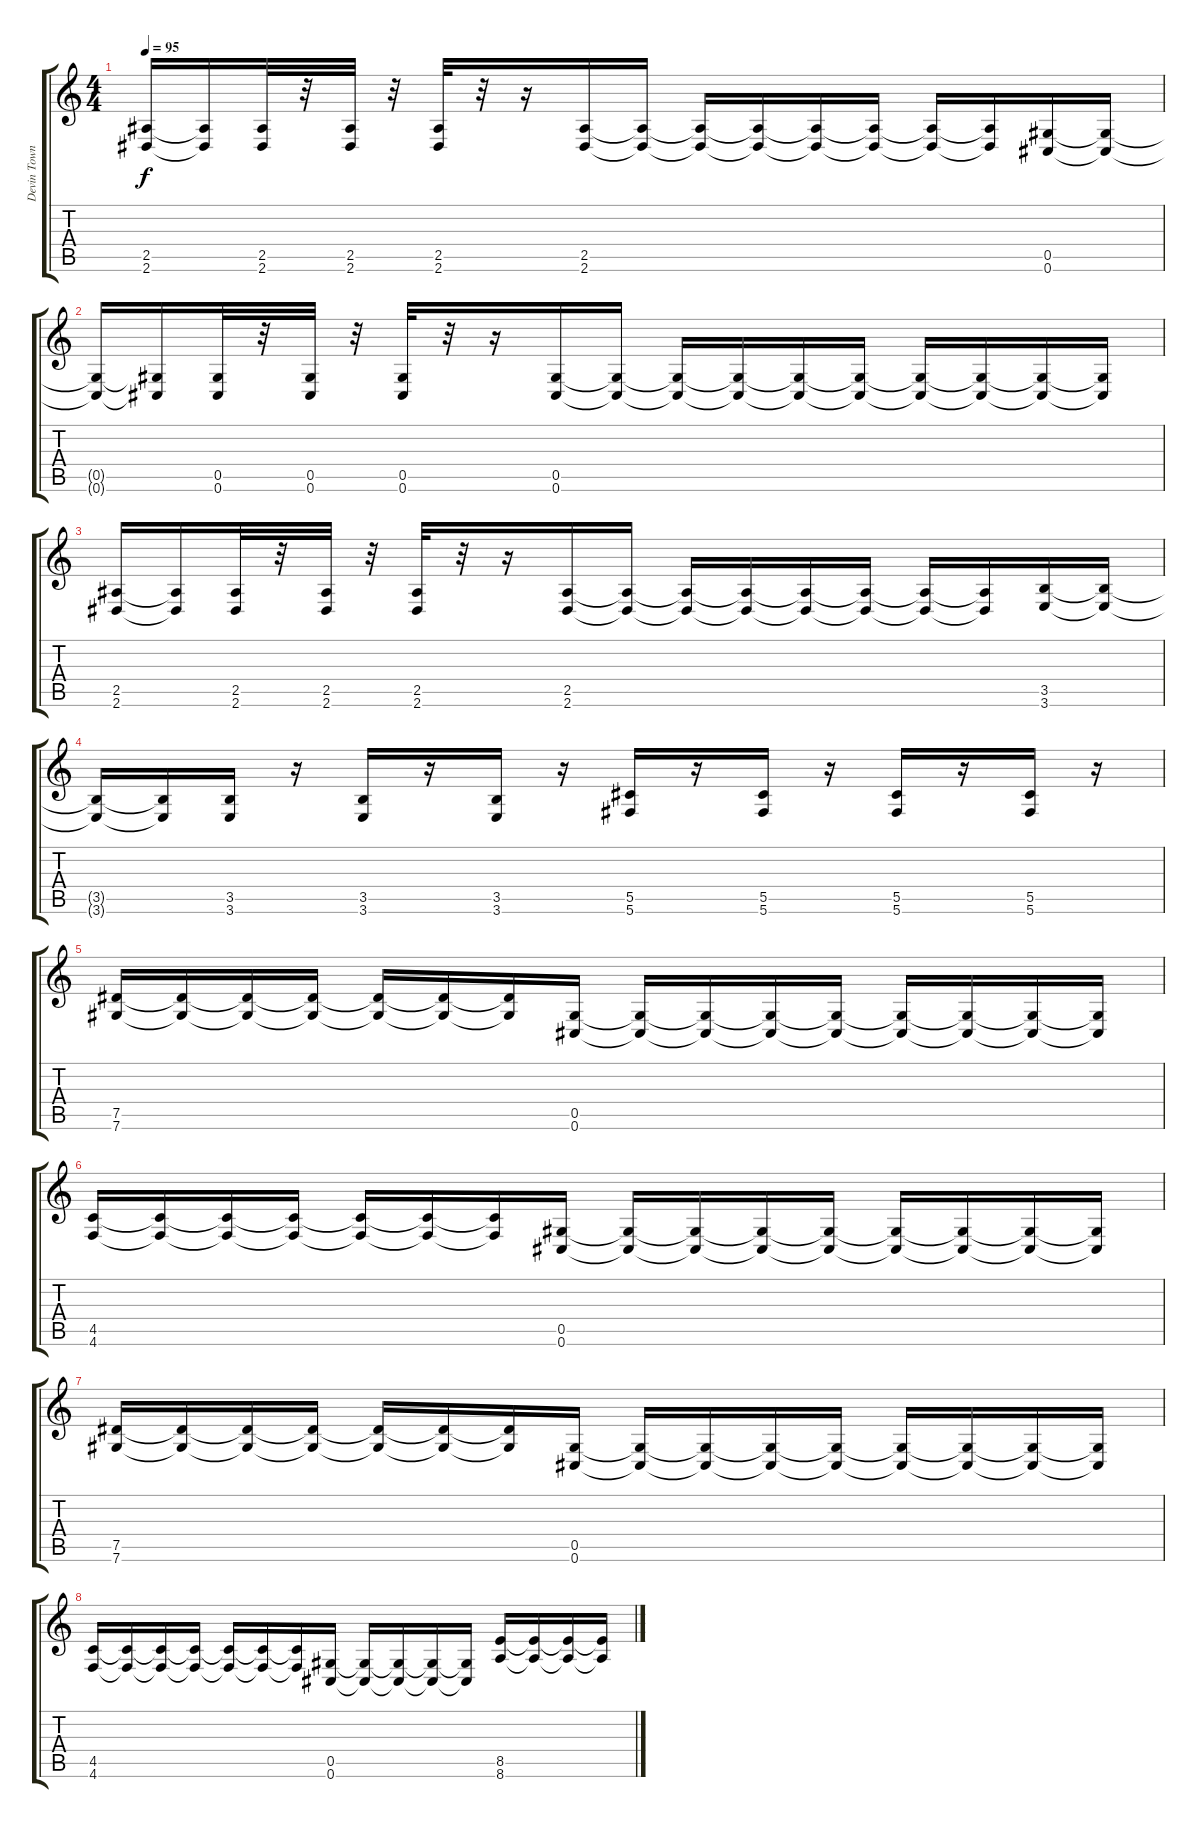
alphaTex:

\track ("Devin Townsend (Second Guitar)" "Devin Town") {instrument distortionguitar}
\staff {score tabs}
\tuning (Eb4 Bb3 Gb3 Db3 Ab2 Db2) {hide}
\ts (4 4)
\tempo 95
\clef g2
\ks c
(2.5 2.6).16{dy f} (2.5{t} 2.6{t}).16 (2.5 2.6).32 r.32 (2.5 2.6).32 r.32 (2.5 2.6).32 r.32 r.16 (2.5 2.6).16 (2.5{t} 2.6{t}).16 (2.5{t} 2.6{t}).16 (2.5{t} 2.6{t}).16 (2.5{t} 2.6{t}).16 (2.5{t} 2.6{t}).16 (2.5{t} 2.6{t}).16 (2.5{t} 2.6{t}).16 (0.5 0.6).16 (0.5{t} 0.6{t}).16 |
(0.5{t} 0.6{t}).16 (0.5{t} 0.6{t}).16 (0.5 0.6).32 r.32 (0.5 0.6).32 r.32 (0.5 0.6).32 r.32 r.16 (0.5 0.6).16 (0.5{t} 0.6{t}).16 (0.5{t} 0.6{t}).16 (0.5{t} 0.6{t}).16 (0.5{t} 0.6{t}).16 (0.5{t} 0.6{t}).16 (0.5{t} 0.6{t}).16 (0.5{t} 0.6{t}).16 (0.5{t} 0.6{t}).16 (0.5{t} 0.6{t}).16 |
(2.5 2.6).16 (2.5{t} 2.6{t}).16 (2.5 2.6).32 r.32 (2.5 2.6).32 r.32 (2.5 2.6).32 r.32 r.16 (2.5 2.6).16 (2.5{t} 2.6{t}).16 (2.5{t} 2.6{t}).16 (2.5{t} 2.6{t}).16 (2.5{t} 2.6{t}).16 (2.5{t} 2.6{t}).16 (2.5{t} 2.6{t}).16 (2.5{t} 2.6{t}).16 (3.5 3.6).16 (3.5{t} 3.6{t}).16 |
(3.5{t} 3.6{t}).16 (3.5{t} 3.6{t}).16 (3.5 3.6).16 r.16 (3.5 3.6).16 r.16 (3.5 3.6).16 r.16 (5.5 5.6).16 r.16 (5.5 5.6).16 r.16 (5.5 5.6).16 r.16 (5.5 5.6).16 r.16 |
(7.5 7.6).16 (7.5{t} 7.6{t}).16 (7.5{t} 7.6{t}).16 (7.5{t} 7.6{t}).16 (7.5{t} 7.6{t}).16 (7.5{t} 7.6{t}).16 (7.5{t} 7.6{t}).16 (0.5 0.6).16 (0.5{t} 0.6{t}).16 (0.5{t} 0.6{t}).16 (0.5{t} 0.6{t}).16 (0.5{t} 0.6{t}).16 (0.5{t} 0.6{t}).16 (0.5{t} 0.6{t}).16 (0.5{t} 0.6{t}).16 (0.5{t} 0.6{t}).16 |
(4.5 4.6).16 (4.5{t} 4.6{t}).16 (4.5{t} 4.6{t}).16 (4.5{t} 4.6{t}).16 (4.5{t} 4.6{t}).16 (4.5{t} 4.6{t}).16 (4.5{t} 4.6{t}).16 (0.5 0.6).16 (0.5{t} 0.6{t}).16 (0.5{t} 0.6{t}).16 (0.5{t} 0.6{t}).16 (0.5{t} 0.6{t}).16 (0.5{t} 0.6{t}).16 (0.5{t} 0.6{t}).16 (0.5{t} 0.6{t}).16 (0.5{t} 0.6{t}).16 |
(7.5 7.6).16 (7.5{t} 7.6{t}).16 (7.5{t} 7.6{t}).16 (7.5{t} 7.6{t}).16 (7.5{t} 7.6{t}).16 (7.5{t} 7.6{t}).16 (7.5{t} 7.6{t}).16 (0.5 0.6).16 (0.5{t} 0.6{t}).16 (0.5{t} 0.6{t}).16 (0.5{t} 0.6{t}).16 (0.5{t} 0.6{t}).16 (0.5{t} 0.6{t}).16 (0.5{t} 0.6{t}).16 (0.5{t} 0.6{t}).16 (0.5{t} 0.6{t}).16 |
(4.5 4.6).16 (4.5{t} 4.6{t}).16 (4.5{t} 4.6{t}).16 (4.5{t} 4.6{t}).16 (4.5{t} 4.6{t}).16 (4.5{t} 4.6{t}).16 (4.5{t} 4.6{t}).16 (0.5 0.6).16 (0.5{t} 0.6{t}).16 (0.5{t} 0.6{t}).16 (0.5{t} 0.6{t}).16 (0.5{t} 0.6{t}).16 (8.5 8.6).16 (8.5{t} 8.6{t}).16 (8.5{t} 8.6{t}).16 (8.5{t} 8.6{t}).16
